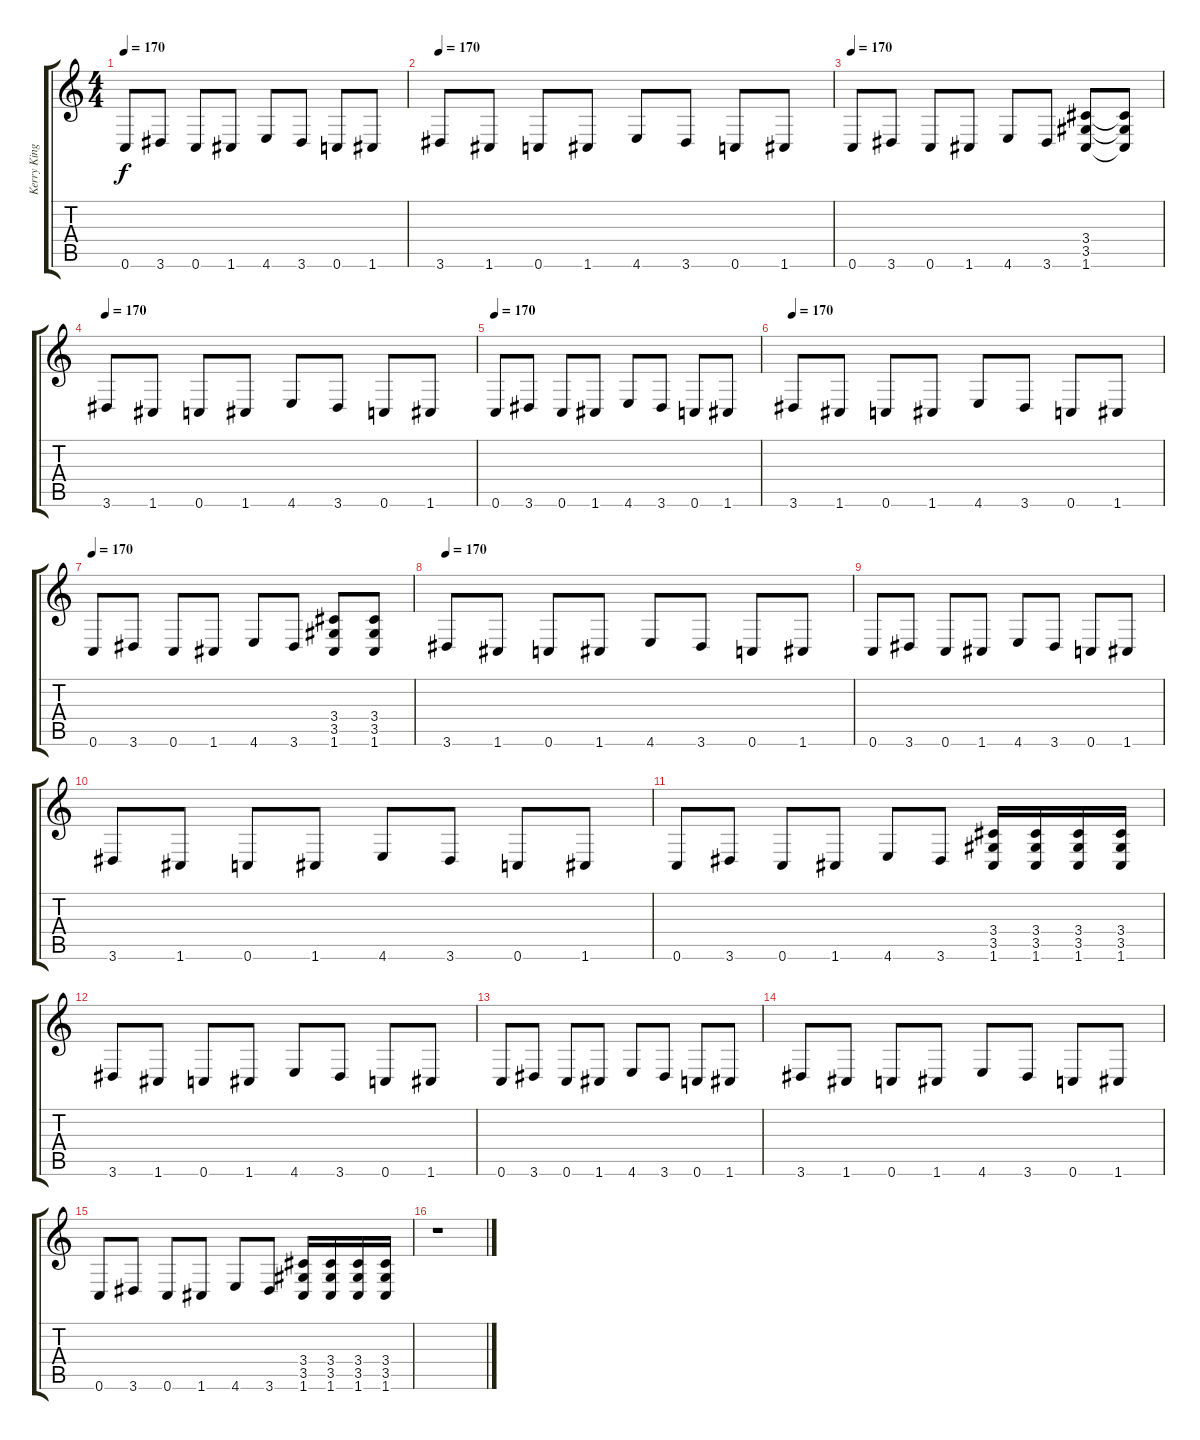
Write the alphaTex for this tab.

\track ("Kerry King" "Kerry King") {instrument distortionguitar}
\staff {score tabs}
\tuning (C4 G3 Eb3 Bb2 F2 C2) {hide}
\ts (4 4)
\tempo 170
\clef g2
\ks c
0.6.8{dy f} 3.6.8 0.6.8 1.6.8 4.6.8 3.6.8 0.6.8 1.6.8 |
\tempo 170
3.6.8 1.6.8 0.6.8 1.6.8 4.6.8 3.6.8 0.6.8 1.6.8 |
\tempo 170
0.6.8 3.6.8 0.6.8 1.6.8 4.6.8 3.6.8 (3.4 3.5 1.6).8 (3.4{t} 3.5{t} 1.6{t}).8 |
\tempo 170
3.6.8{txt " "} 1.6.8 0.6.8 1.6.8 4.6.8 3.6.8 0.6.8 1.6.8 |
\tempo 170
0.6.8 3.6.8 0.6.8 1.6.8 4.6.8 3.6.8 0.6.8 1.6.8 |
\tempo 170
3.6.8 1.6.8 0.6.8 1.6.8 4.6.8 3.6.8 0.6.8 1.6.8 |
\tempo 170
0.6.8 3.6.8 0.6.8 1.6.8 4.6.8 3.6.8 (3.4 3.5 1.6).8 (3.4 3.5 1.6).8 |
\tempo 170
3.6.8{txt " "} 1.6.8 0.6.8 1.6.8 4.6.8 3.6.8 0.6.8 1.6.8 |
0.6.8 3.6.8 0.6.8 1.6.8 4.6.8 3.6.8 0.6.8 1.6.8 |
3.6.8 1.6.8 0.6.8 1.6.8 4.6.8 3.6.8 0.6.8 1.6.8 |
0.6.8 3.6.8 0.6.8 1.6.8 4.6.8 3.6.8 (3.4 3.5 1.6).16 (3.4 3.5 1.6).16 (3.4 3.5 1.6).16 (3.4 3.5 1.6).16 |
3.6.8{txt " "} 1.6.8 0.6.8 1.6.8 4.6.8 3.6.8 0.6.8 1.6.8 |
0.6.8 3.6.8 0.6.8 1.6.8 4.6.8 3.6.8 0.6.8 1.6.8 |
3.6.8 1.6.8 0.6.8 1.6.8 4.6.8 3.6.8 0.6.8 1.6.8 |
0.6.8 3.6.8 0.6.8 1.6.8 4.6.8 3.6.8 (3.4 3.5 1.6).16 (3.4 3.5 1.6).16 (3.4 3.5 1.6).16 (3.4 3.5 1.6).16 |
r.1
